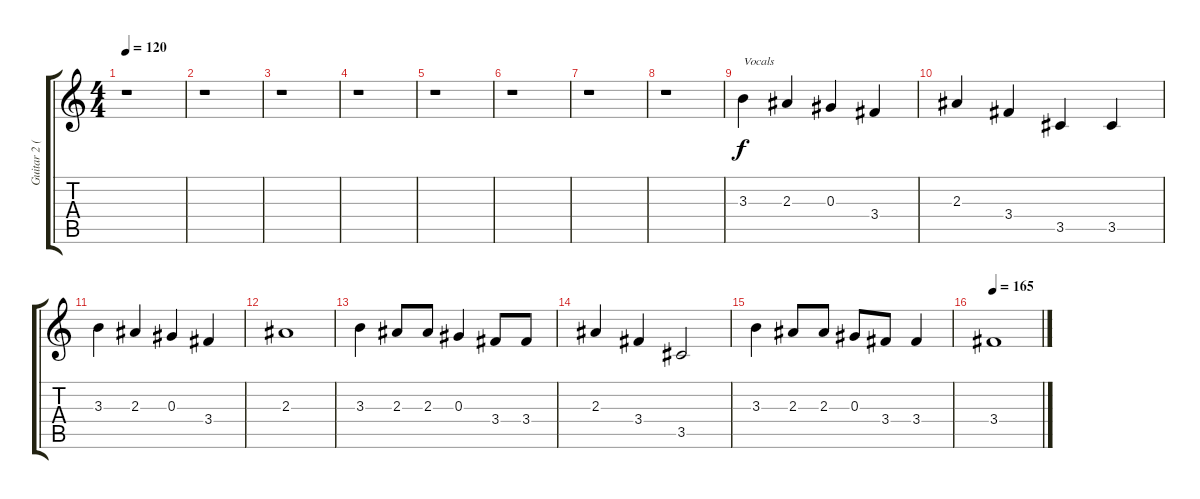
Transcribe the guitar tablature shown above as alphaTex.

\track ("Guitar 2 (Clean)" "Guitar 2 (") {instrument electricguitarclean}
\staff {score tabs}
\tuning (F4 C4 Ab3 Eb3 Bb2 F2) {hide}
\ts (4 4)
\tempo 120
\clef g2
\ks c
r.1{dy f} |
r.1 |
r.1 |
r.1 |
r.1 |
r.1 |
r.1 |
r.1 |
3.3.4{txt "Vocals" volume 16 balance 8 instrument brightacousticpiano} 2.3.4 0.3.4 3.4.4 |
2.3.4 3.4.4 3.5.4 3.5.4 |
3.3.4 2.3.4 0.3.4 3.4.4 |
2.3.1 |
3.3.4 2.3.8 2.3.8 0.3.4 3.4.8 3.4.8 |
2.3.4 3.4.4 3.5.2 |
3.3.4 2.3.8 2.3.8 0.3.8 3.4.8 3.4.4 |
\tempo 165
3.4.1
